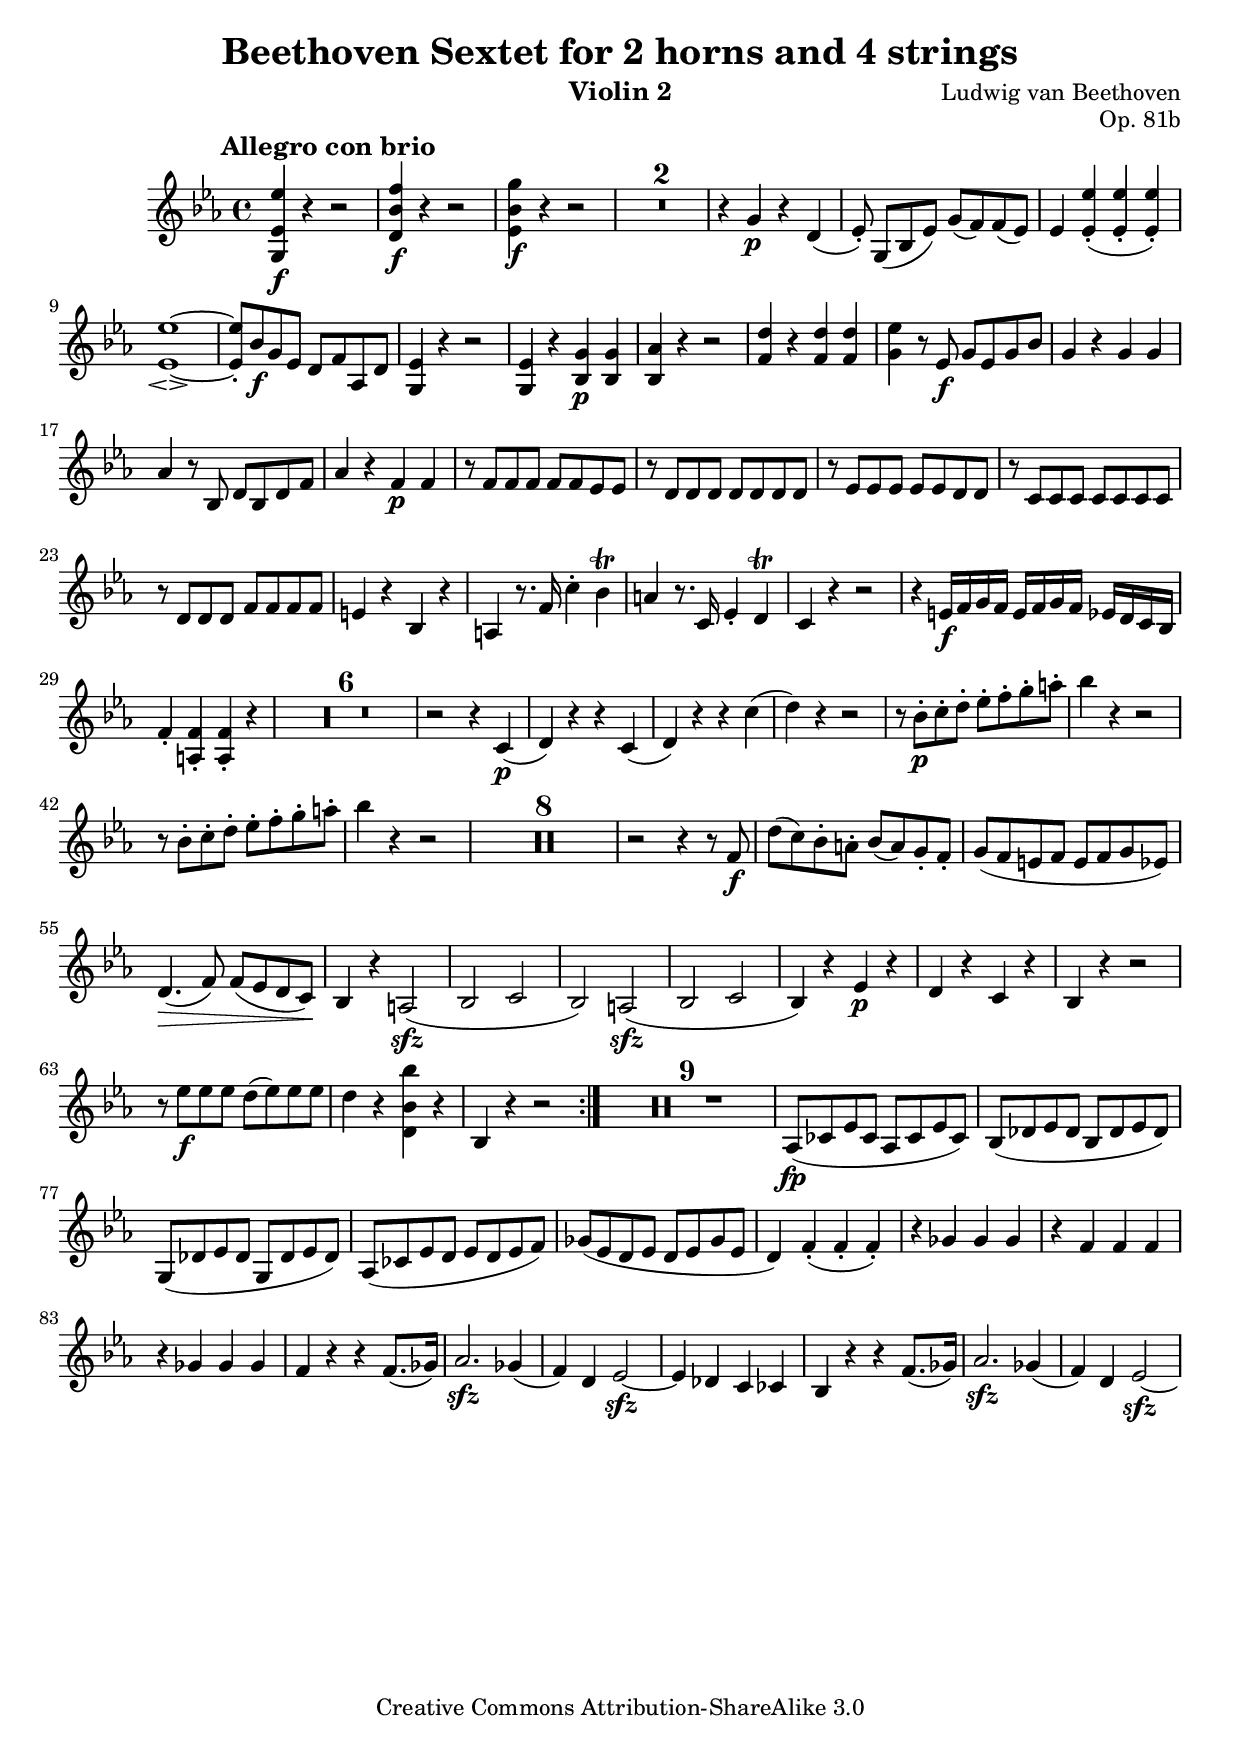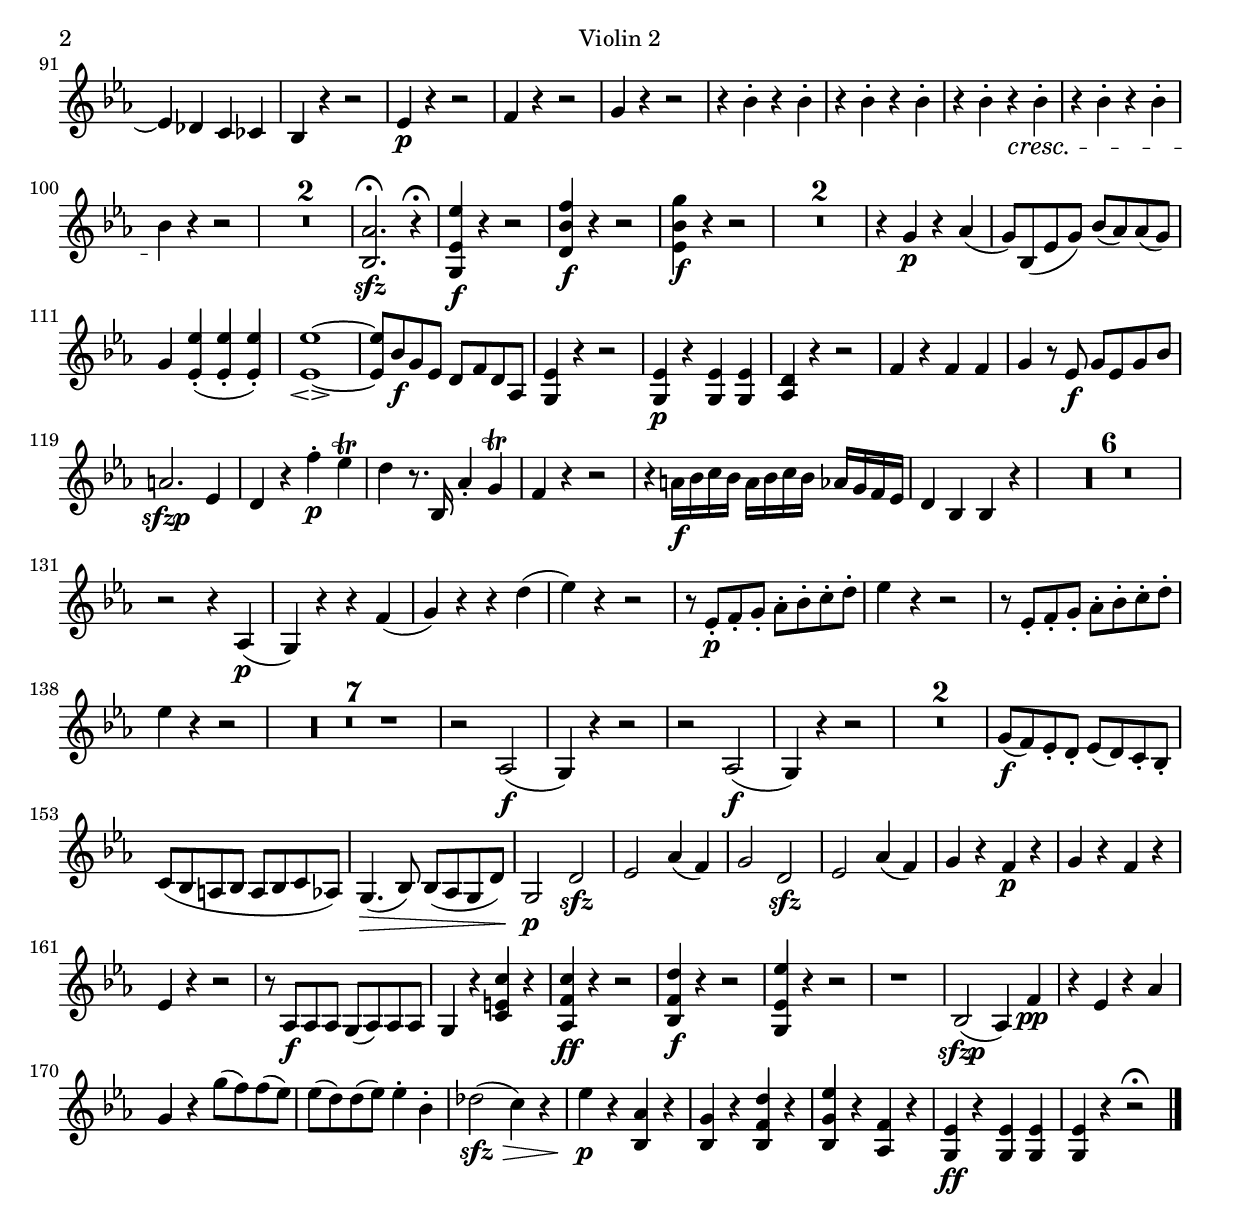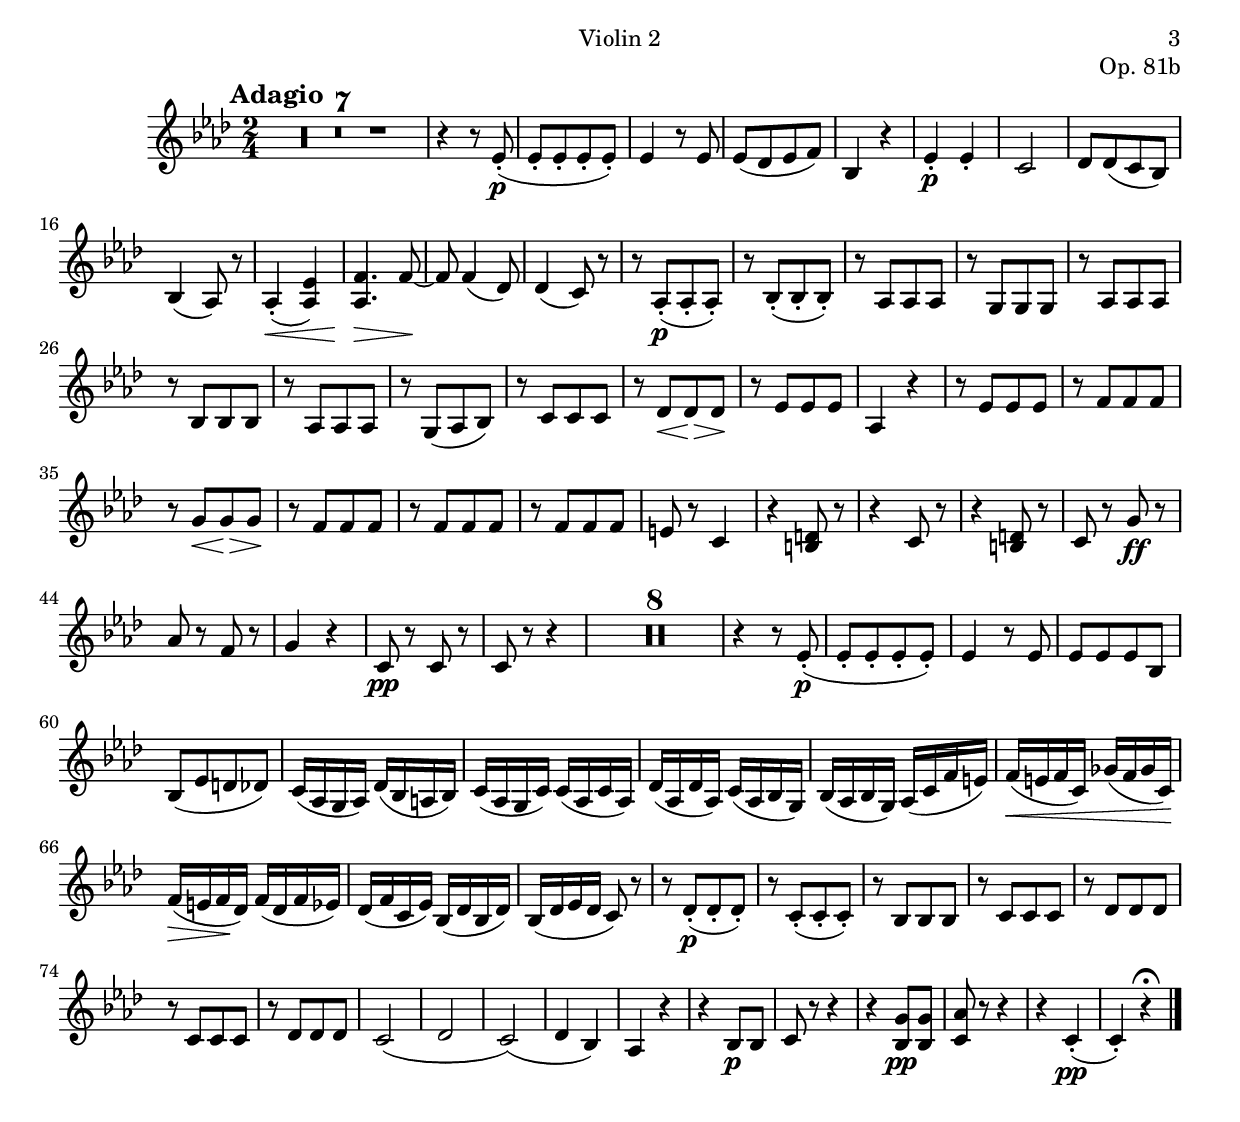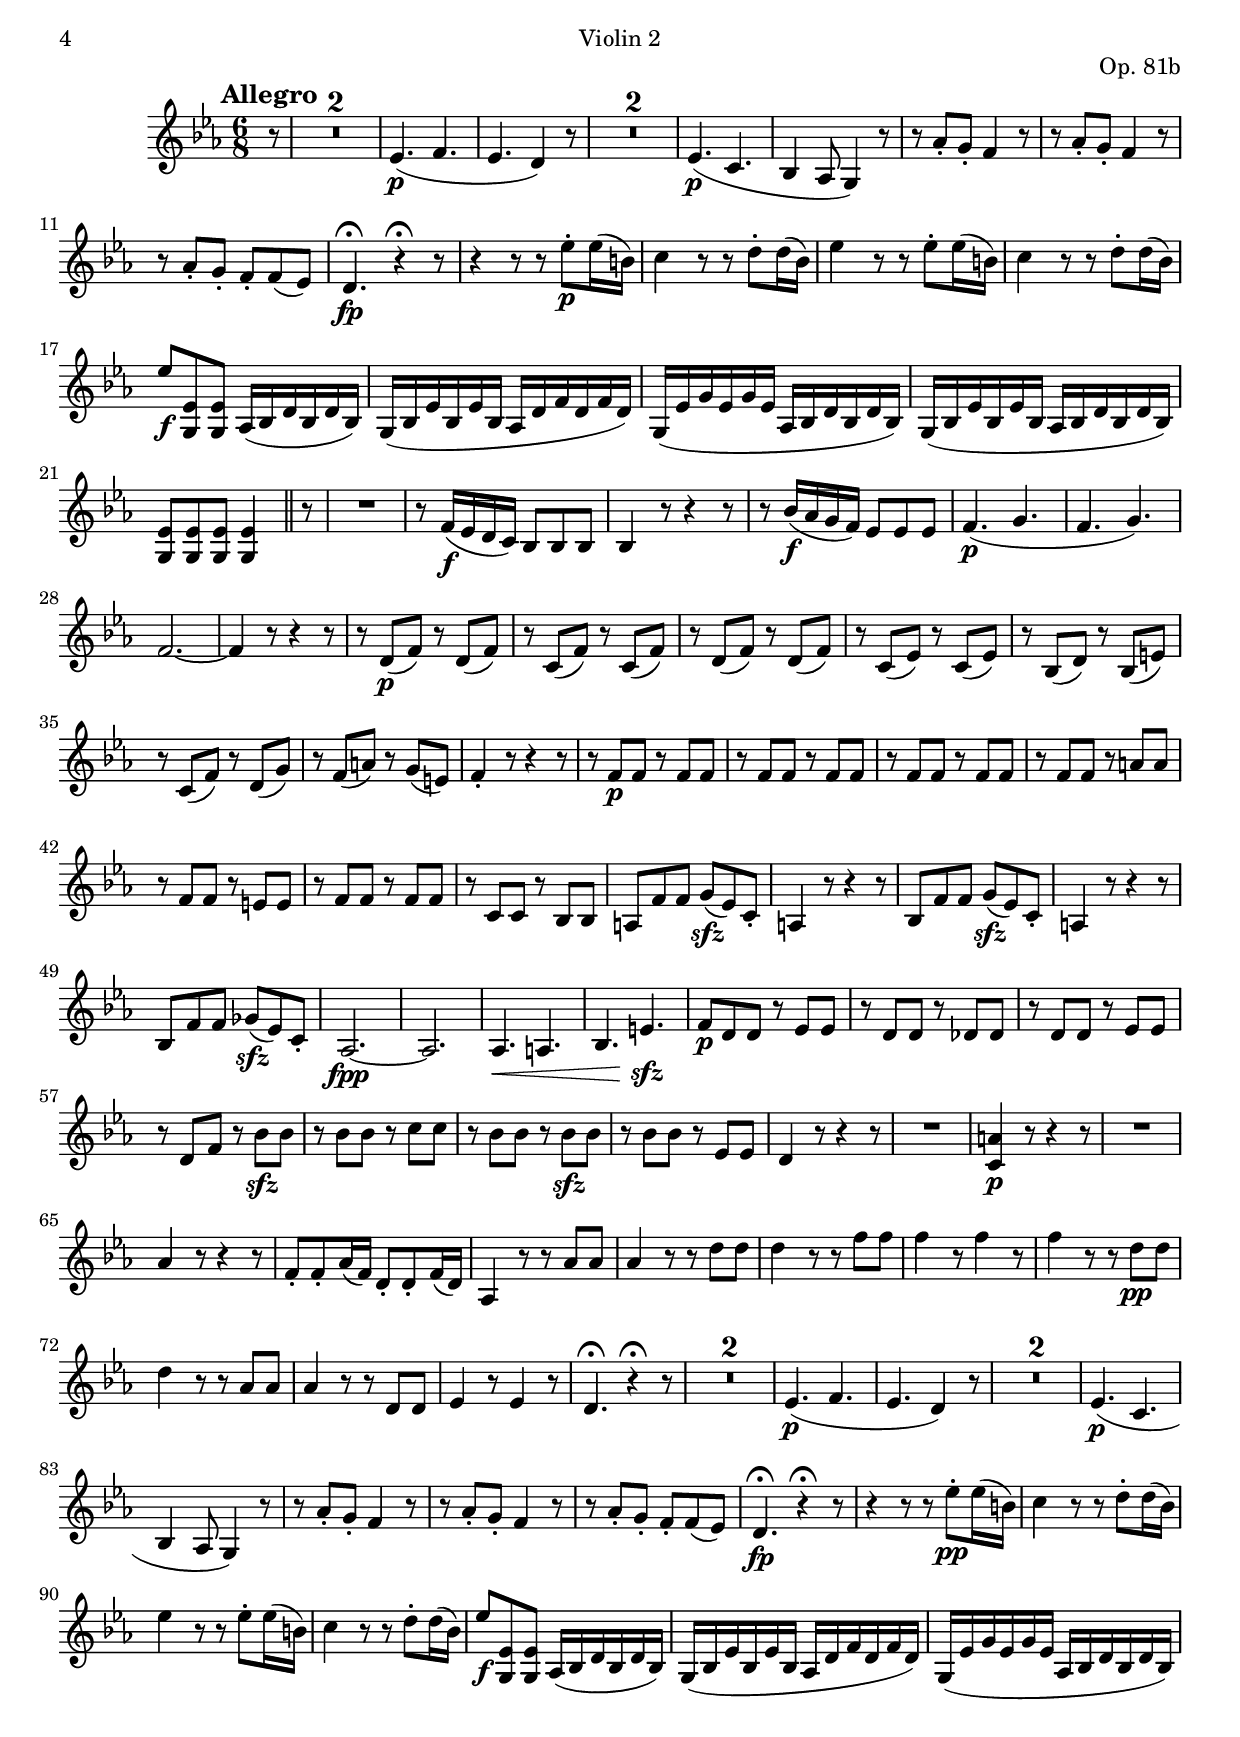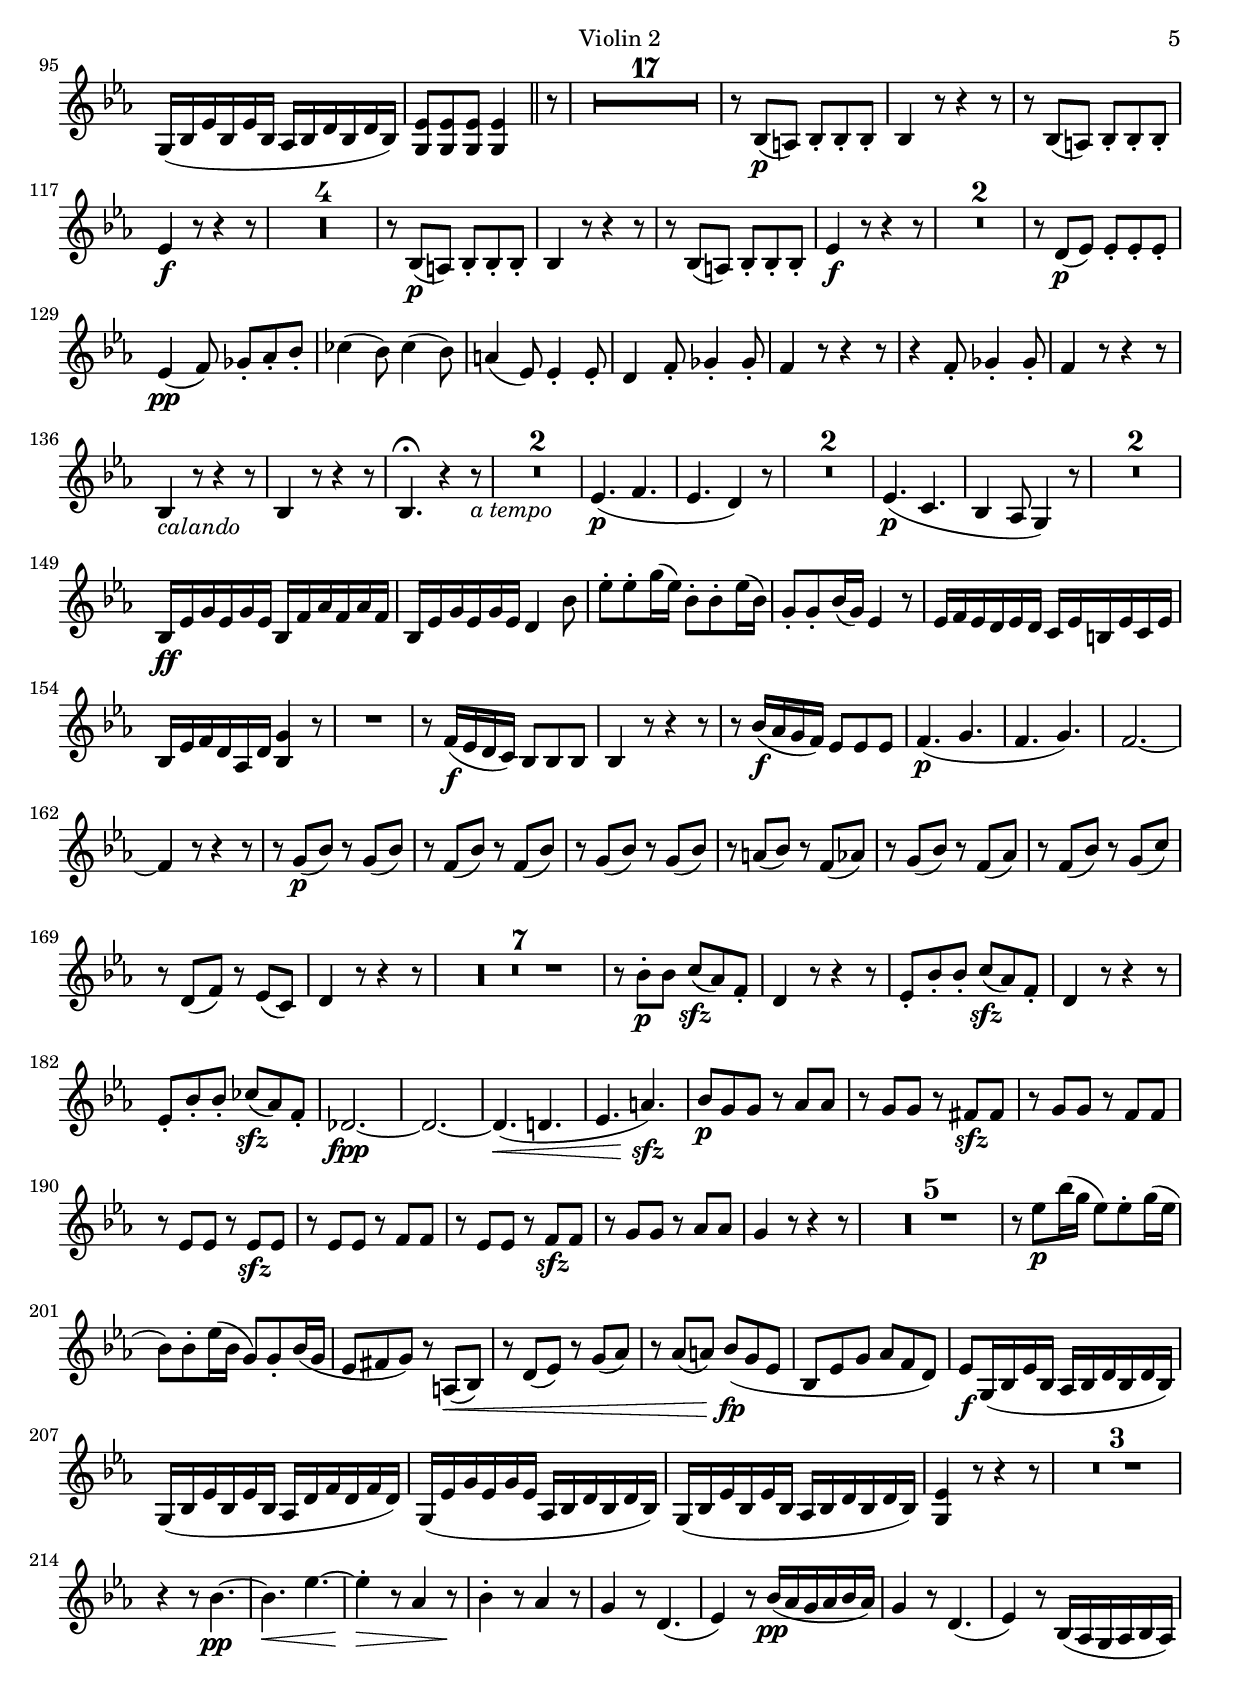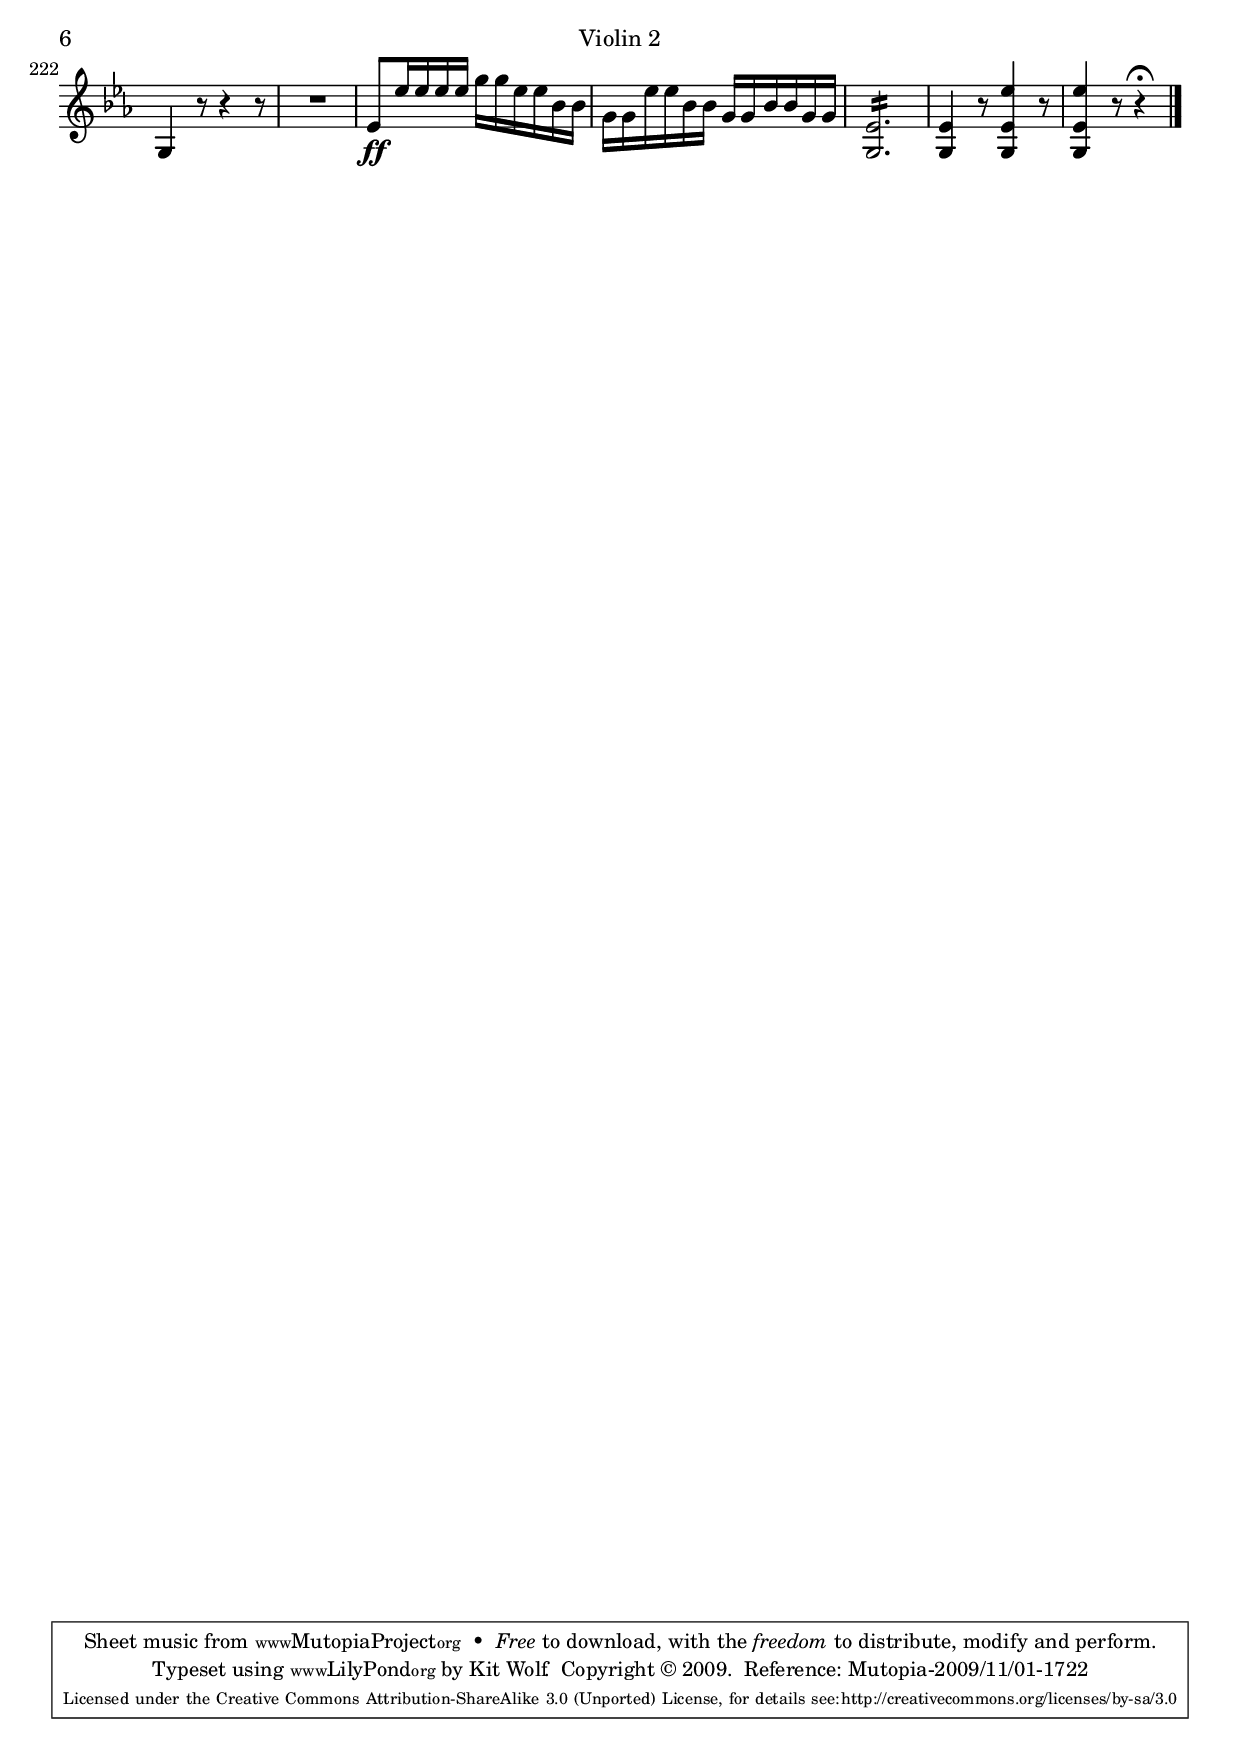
\version "2.12.2"
\include "defs.ly"

secondViolinI = \relative c
{\key ees \major
\clef treble
\time 4/4
#(set-accidental-style 'default)
\set Score.skipBars = ##t
\repeat volta 2 {
<g' ees' ees'>4 \f r4 r2
<d' bes' f'>4 \f r4 r2
<ees bes' g'>4 \f r4 r2
R1*2
r4 g\p r d 
(ees8-.) g, [(bes ees)] g (f) f (ees)
ees4 <ees ees'>-. (<ees ees'>-. <ees ees'>-.)
<ees ees'>1 \espressivo ~
<ees ees'>8-. bes'\f g ees d f aes, d
<g, ees'>4 r r2
<g ees'>4 r <bes g'>\p <bes g'>
<bes aes'> r r2
<f' d'>4 r <f d'> <f d'>
<g ees'> r8 ees\f g ees g bes

%Page 2
g4 r g g 
aes r8 bes, d bes d f
aes4 r f\p f 
r8 f f f f f ees ees
r d d d  d d d d
r ees ees ees  ees ees d d
r c c c  c c c c
r d d d f f f f
e4 r bes r
a r8. f'16 c'4-. bes\trill
a r8. c,16 ees4-. d\trill
c r r2
r4 e16\f f g f e f g f ees d c bes
f'4-. <a, f'>-. <a f'>-. r
R1*6
r2 r4 c\p 
(d) r r c
(d) r r c'
(d) r r2

%Page 3
r8 bes-.\p c-. d-. ees-. f-. g-. a-. 
bes4 r r2
r8 bes,-. c-. d-. ees-. f-. g-. a-. 
bes4 r r2
R1*8
r2 r4 r8 f,\f
d' (c) bes-. a-. bes (a) g-. f-.
g (f e f e f g ees)
d4. \> (f8) f (ees d c) \!
bes4 r a2\sfz
(bes c
bes) a\sfz
(bes c 
bes4) r ees\p r 
d r c r
bes r r2
r8 ees'\f [ees ees] d (ees) ees ees 

% Page 4
d4 r <d, bes' bes'> r
bes r r2 }

R1*9
aes8\fp (ces ees ces aes ces ees ces)
bes (des ees des bes des ees des)
g, (des' ees des g, des' ees des)
aes (ces ees d ees d ees f)
ges (ees d ees d ees ges ees
d4) f-. (f-. f-.)
r ges ges ges
r f f f
r ges ges ges
f r r f8. (ges16)
aes2.\sfz ges4
(f) d ees2\sfz ~
ees4 des c ces
bes r r f'8. (ges16) 
aes2.\sfz ges4 

%page 5
(f) d ees2\sfz ~
ees4 des c ces
bes r r2
ees4\p r r2
f4 r r2
g4 r r2
r4 bes-. r bes-.
r4 bes-. r bes-.
r4 bes-. r\cresc bes-.
r4 bes-. r bes-.
bes\! r r2
R1*2
<bes, aes'>2.\sfz \fermata r4 \fermata
<g ees' ees'>4\f r r2
<d' bes' f'>4\f r r2
<ees bes' g'>4\f r r2
R1*2
r4 g\p r aes
(g8) bes, (ees g) bes (aes) aes (g)
g4 <ees ees'>-. (<ees ees'>-. <ees ees'>-.)
<ees ees'>1 \espressivo ~
<ees ees'>8 bes' \f g ees d f d aes 
<g ees'>4 r r2
<g ees'>4\p r <g ees'>4 <g ees'>4
<aes d> r r2 
f'4 r f f

%page 6
g4 r8 ees8\f g ees g bes
a2.\sfzp ees4
d r f'-.\p ees\trill
d r8. bes,16 aes'4-. g\trill
f r r2
r4 a16\f bes c bes a bes c bes aes g f ees
d4 bes bes r 
R1*6
r2 r4 aes\p
(g) r r f'
(g) r r d'
(ees) r r2
r8 ees,-.\p f-. g-. aes-. bes-. c-. d-. 
ees4 r r2
r8 ees,-. f-. g-. aes-. bes-. c-. d-.
ees4 r r2
R1*7

%page 7
r2 aes,,\f
(g4) r r2
r2 aes\f
(g4) r r2
R1*2
g'8\f (f) ees-. d-. ees (d) c-. bes-.
c (bes a bes a bes c aes)
g4.\> (bes8) bes (aes g d')
g,2\p d'2\sfz
ees2 aes4 (f)
g2 d2\sfz
ees2 aes4 (f)
g r f\p r 
g r f r
ees r4 r2
r8 aes,\f aes aes  g (aes) aes aes
g4 r <c e c'> r
<aes f' c'>4\ff r r2
<bes f' d'>4\f r r2
<g ees' ees'>4 r r2
r1
bes2\sfzp (aes4) f'\pp 
r ees r aes

%page 8
g4 r g'8 (f) f (ees)
ees (d) d (ees) ees4-. bes-.
des2\sfz\> (c4) r
ees\p r <bes, aes'> r
<bes g'> r <bes f' d'> r
<bes g' ees'> r <aes f'> r
<g ees'>\ff r
<g ees'> <g ees'>
<g ees'> r r2 \fermata
\bar "|."
}

secondViolinII = \relative c
{\key aes \major
\clef treble
\time 2/4
#(set-accidental-style 'default)
\set Score.skipBars = ##t

% Page 8
R2*7
r4 r8 ees'-.\p
(ees-. [ees-. ees-. ees-.])
ees4 r8 ees8
ees8 [(des ees f)]
bes,4 r
ees-.\p ees-.
c2 
des8 [des ( c bes)]
bes4 (aes8) r8
aes4-.\< (<aes ees'>4) 
<aes f'>4. \> f'8\! ~
f f4 (des8)
des4 (c8) r
r aes-.\p [(aes-. aes-.)]
r bes-. [(bes-. bes-.)]
r aes [aes aes]
r g [g g]
r aes [aes aes]
r bes [bes bes]

%Page 9
r aes [aes aes]
r g ([aes bes])
r c [c c]
r des\< [des\> des\!]
r ees [ees ees]
aes,4 r
r8 ees' [ees ees]
r f [f f]
r g\< [g\> g\!]
r f [f f]
r f [f f]
r f [f f]
e r c4
% Start of the middle line
r <b d>8 r
r4 c8 r
r4 <b d>8 r
c r g'\ff r
aes r f r
g4 r
c,8\pp r c r 
c r r4
R2*8
% 3rd line
r4 r8 ees-. \p
(ees-. [ees-. ees-. ees-.])
ees4 r8 ees8
ees [ees ees bes]
bes [(ees d des)]
c16 (aes g aes) des (bes a bes)
c (aes g c) c (aes c aes)
des (aes des aes) c (aes bes g)
bes (aes bes g) aes (c f e)

% Page 10
f \< (e f c) ges' (f ges c,)
f \> (e f\! des) f (des f ees)
des (f c ees) bes (des bes des)
bes (des ees des c8) r
r des-.\p [(des-. des-.)]
r c-. [(c-. c-.)]
r bes [bes bes]
r c [c c]
r des [des des]
r c [c c]
r des [des des]
c2 
(des
c)
(des4 bes)
aes r
r bes8\p bes
c r r4
r <bes g'>8\pp <bes g'>
<c aes'> r r4
r c-.\pp
(c-.) r \fermata
\bar "|."
}


secondViolinIII = \relative c
{\key ees \major
\clef treble
\time 6/8
#(set-accidental-style 'default)
\set Score.skipBars = ##t
\partial 8

%Page 10
r8 
R2.*2
ees'4.\p (f
ees d4) r8
R2.*2
ees4.\p (c
bes4 aes8 g4) r8
r aes'-. g-. f4 r8
r aes-. g-. f4 r8

%Page 11
r aes-. g-. f-. f (ees) 
d4.\fp\fermata r4 \fermata r8
r4 r8 r ees'-.\p ees16 (b) 
c4 r8 r d-. d16 (bes)
ees4 r8 r ees-. ees16 (b) 
c4 r8 r d8-. d16 (bes)
ees8\f <ees, g,> <ees g,>
aes,16 (bes d bes d bes)
g (bes ees bes ees bes aes d f d f d)
g, (ees' g ees g ees aes, bes d bes d bes)
g (bes ees bes ees bes aes bes d bes d bes)
<g ees'>8 <g ees'> <g ees'> <g ees'>4 \bar "||" r8
R2.
r8 f'16\f (ees d c) bes8 bes bes 
bes4 r8 r4 r8
r8 bes'16\f (aes g f) ees8 ees ees
f4.\p (g
f g)
f2. ~
f4 r8 r4 r8
r d\p (f) r d (f)
r c (f) r c (f)
r d (f) r d (f)
r c (ees) r c (ees)
r bes (d) r bes (e)
r c (f) r d (g)

%Page 12
r f (a) r g (e) f4-. r8 r4 r8
r f\p f r f f
r f f r f f
r f f r f f
r f f r a a 
r f f r e e
r f f r f f
r c c r bes bes
a f' f g\sfz (ees) c-.
a4 r8 r4 r8
bes f' f g\sfz (ees) c-. 
a4 r8 r4 r8
bes f' f ges\sfz (ees) c-.
aes2.\fpp ~
aes
aes4.\< a
bes e\!\sfz
f8\p d d r ees ees
r d d r des des
r d d r ees ees
r d f r bes\sfz bes
r bes bes r c c
r bes bes r bes\sfz bes
r bes bes r ees, ees 
d4 r8 r4 r8 
R2.

%Page 13
<c a'>4\p r8 r4 r8
R2.
aes'4 r8 r4 r8
f-. f-. aes16 (f) d8-. d-. f16 (d)
aes4 r8 r aes' aes
aes4 r8 r d d
d4 r8 r f f
f4 r8 f4 r8
f4 r8 r d\pp d
d4 r8 r aes aes
aes4 r8 r d, d
ees4 r8 ees4 r8
d4.\fermata r4\fermata r8
R2.*2
ees4.\p (f
ees d4) r8
R2.*2
ees4.\p (c
bes4 aes8 g4) r8
r aes'-. g-. f4 r8
r aes-. g-. f4 r8
r aes-. g-. f-. f (ees)
d4.\fermata\fp r4\fermata r8
r4 r8 r ees'-.\pp ees16 (b)
c4 r8 r d-. d16 (bes)
ees4 r8 r ees-. ees16 (b)
c4 r8 r d-. d16 (bes)

%Page 14
ees8\f <ees, g,> <ees g,> aes,16 (bes d bes d bes)
g (bes ees bes ees bes aes d f d f d)
g, (ees' g ees g ees aes, bes d bes d bes)
g (bes ees bes ees bes aes bes d bes d bes)
<g ees'>8 <g ees'> <g ees'> <g ees'>4 \bar "||" r8
R2.*17
r8 bes\p (a) bes-. bes-. bes-.
bes4 r8 r4 r8
r8 bes (a) bes-. bes-. bes-.
ees4\f r8 r4 r8

%Page 15
R2.*4
r8 bes\p (a) bes-. bes-. bes-. 
bes4 r8 r4 r8
r8 bes (a) bes-. bes-. bes-. 
ees4\f r8 r4 r8
R2.*2
r8 d\p (ees) ees-. ees-. ees-.
ees4\pp (f8) ges-. aes-. bes-. 
ces4 (bes8) ces4 (bes8)
a4 (ees8) ees4-. ees8-.
d4 f8-. ges4-. ges8-. 
f4 r8 r4 r8
r4 f8-. ges4-. ges8-.
f4 r8 r4 r8
bes,4 _\markup{\italic calando}
r8 r4 r8
bes4 r8 r4 r8
bes4.\fermata r4 r8
_\markup{\italic{a tempo}}
R2.*2
ees4.\p (f
ees d4) r8
R2.*2
ees4.\p (c
bes4 aes8 g4) r8
R2.*2

%Page 16
bes16\ff ees g ees g ees bes f' aes f aes f
bes, ees g ees g ees d4 bes'8 
ees-. ees-. g16 (ees) bes8-. bes-. ees16 (bes)
g8-. g-. bes16 (g) ees4 r8
ees16 f ees d ees d c ees b ees c ees
bes ees f d aes  d <g bes,>4 r8 
R2.
r8 f16\f (ees d c) bes8 bes bes
bes4 r8 r4 r8
r8 bes'16\f (aes g f) ees8 ees ees
f4.\p (g 
f g)
f2. ~
f4 r8 r4 r8
r g\p (bes) r g (bes)
r f (bes) r f (bes)
r g (bes) r g (bes)
r a (bes) r f (aes)
r g (bes) r f (aes) 
r f (bes) r g (c)
r d, (f) r ees (c) 
d4 r8 r4 r8
R2.*7

%Page 17
r8 bes'-.\p bes c\sfz (aes) f-. 
d4 r8 r4 r8
ees-. bes'-. bes-. c\sfz (aes) f-.
d4 r8 r4 r8
ees-. bes'-. bes-. ces\sfz (aes) f-. 
des2.\fpp ~
des ~ 
des4.\< (d
ees a)\sfz
bes8\p g g r aes aes
r g g r fis\sfz fis 
r g g r f f 
r ees ees r ees\sfz ees
r ees ees r f f
r ees ees r f\sfz f 
r g g r aes aes
g4 r8 r4 r8
R2.*5
r8 ees'\p bes'16 (g ees8) ees-. g16 (ees

%Page 18
bes8) bes-. ees16 (bes g8) g-. bes16 (g
ees8 fis g) r8 a,\< (bes)
r d (ees) r g (aes)
r aes (a) bes\fp (g ees
bes ees g aes f d)
ees\f g,16 (bes ees bes aes bes d bes d bes)
g (bes ees bes ees bes aes d f d f d)
g, (ees' g ees g ees aes, bes d bes d bes)
g (bes ees bes ees bes aes bes d bes d bes)
<g ees'>4 r8 r4 r8 
R2.*3
r4 r8 bes'4.\pp ~
bes\< ees ~
ees4-.\> r8 aes,4 r8\!
bes4-. r8 aes4 r8
g4 r8 d4. 
(ees4) r8 bes'16\pp (aes g aes bes aes)
g4 r8 d4. 
(ees4) r8 bes16 (aes g aes bes aes)
g4 r8 r4 r8
R2.
ees'8\ff ees'16 ees ees ees g g ees ees bes bes
g g ees' ees bes bes g g bes bes g g 
<g, ees'>2.:16
<g ees'>4 r8 <g ees' ees'>4 r8
<g ees' ees'>4 r8 r4\fermata
\bar "|."
}



notesI = \secondViolinI
notesII = \secondViolinII
notesIII = \secondViolinIII

instrument = "Violin 2"

\include "defs.ly"

\paper
{
  %first-page-number = 1
  %#(define page-breaking ly:minimal-breaking)
  %#(define page-breaking ly:page-turn-breaking)
  ragged-last-bottom = ##t
  ragged-bottom = ##t
}

\book
{
  \include "header.ly"
  \score
  {
    \new Staff \with { \consists "Page_turn_engraver" }
    {
      \override Score.PaperColumn #'keep-inside-line = ##t
      \override Score.NonMusicalPaperColumn #'keep-inside-line = ##t
      \set Score.skipBars = ##t
      << \notesI \tempoMark "Allegro con brio" >>
      \pageBreak
    }
   }

  \score
  { \new Staff \with { \consists "Page_turn_engraver" }
    {
      \override Score.PaperColumn #'keep-inside-line = ##t
      \override Score.NonMusicalPaperColumn #'keep-inside-line = ##t
      \set Score.skipBars = ##t
      << \notesII \tempoMark "Adagio">>
      \pageBreak
    }
  }

  \score
  {
    \new Staff \with { \consists "Page_turn_engraver" }
    {
      \override Score.PaperColumn #'keep-inside-line = ##t
      \override Score.NonMusicalPaperColumn #'keep-inside-line = ##t
      \set Score.skipBars = ##t
      << \notesIII \tempoMark "Allegro">>
    }
  }
}

